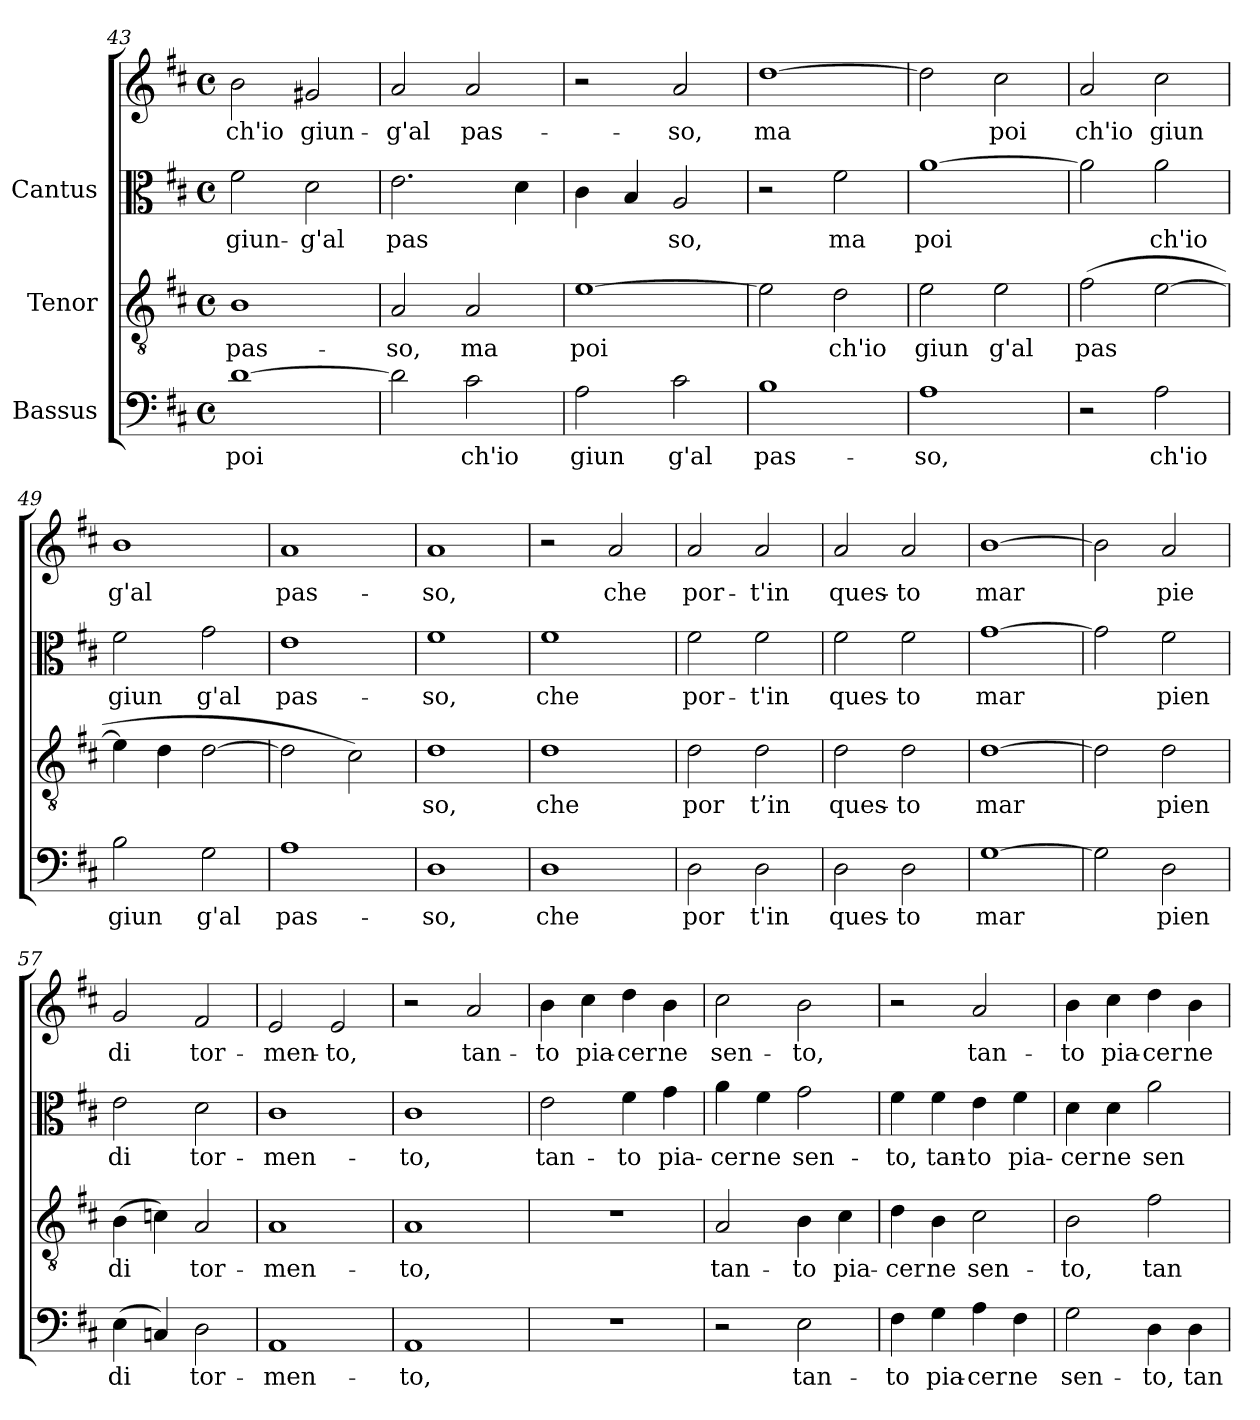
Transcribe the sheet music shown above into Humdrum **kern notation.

**kern	**text	**kern	**text	**kern	**text	**kern	**text
*part3	*part3	*part2	*part2	*part1	*part1	*part1	*part1
*staff4	*staff4	*staff3	*staff3	*staff2	*staff2	*staff1	*staff1
*I"Bassus	*	*I"Tenor	*	*I"Cantus	*	*	*
!!LO:PB:g=z
*clefF4	*	*clefGv2	*	*clefC3	*	*clefG2	*
*k[f#c#]	*	*k[f#c#]	*	*k[f#c#]	*	*k[f#c#]	*
*D:	*	*D:	*	*D:	*	*D:	*
*M4/4	*	*M4/4	*	*M4/4	*	*M4/4	*
*met(c)	*	*met(c)	*	*met(c)	*	*met(c)	*
=43	=43	=43	=43	=43	=43	=43	=43
!	!LO:LY:b:cj	!	!LO:LY:b:cj	!	!LO:LY:b:cj	!	!LO:LY:b:cj
[>1d	poi	1B	pas-	2f#\	-giun-	2b\	ch'io
!	!	!	!	!	!LO:LY:b:cj	!	!LO:LY:b:cj
.	.	.	.	2d\	-g'al	2g#X/	giun-
=44	=44	=44	=44	=44	=44	=44	=44
!	!LO:LY:b:cj	!	!LO:LY:b:cj	!	!LO:LY:b:cj	!	!LO:LY:b:cj
2d\]	.	2A/	-so,	2.e\	-pas-	2a/	g'al
!	!LO:LY:b:cj	!	!LO:LY:b:cj	!	!	!	!LO:LY:b:cj
2c#\	ch'io	2A/	ma	.	.	2a/	pas-
!	!	!	!	!	!LO:LY:b:cj	!	!
.	.	.	.	4d\	--	.	.
=45	=45	=45	=45	=45	=45	=45	=45
!	!LO:LY:b:cj	!	!LO:LY:b:cj	!	!LO:LY:b:cj	!	!
2A\	giun	[>1e	poi	4c#\	.	2r	.
!	!	!	!	!	!LO:LY:b:cj	!	!
.	.	.	.	4B/	.	.	.
!	!LO:LY:b:cj	!	!	!	!LO:LY:b:cj	!	!LO:LY:b:cj
2c#\	g'al	.	.	2A/	so,	2a/	-so,
=46	=46	=46	=46	=46	=46	=46	=46
!	!LO:LY:b:cj	!	!LO:LY:b:cj	!	!	!	!LO:LY:b:cj
1B	pas-	2e\]	.	2r	.	[>1dd	ma
!	!	!	!LO:LY:b:cj	!	!LO:LY:b:cj	!	!
.	.	2d\	ch'io	2f#\	ma	.	.
=47	=47	=47	=47	=47	=47	=47	=47
!	!LO:LY:b:cj	!	!LO:LY:b:cj	!	!LO:LY:b:cj	!	!LO:LY:b:cj
1A	-so,	2e\	giun	[>1a	poi	2dd\]	.
!	!	!	!LO:LY:b:cj	!	!	!	!LO:LY:b:cj
.	.	2e\	g'al	.	.	2cc#\	poi
=48	=48	=48	=48	=48	=48	=48	=48
!	!	!	!LO:LY:b:cj	!	!LO:LY:b:cj	!	!LO:LY:b:cj
2r	.	(>2f#\	pas-	2a\]	.	2a/	ch'io
!	!LO:LY:b:cj	!	!LO:LY:b:cj	!	!LO:LY:b:cj	!	!LO:LY:b:cj
2A\	ch'io	[>2e\	--	2a\	ch'io	2cc#\	giun
=49	=49	=49	=49	=49	=49	=49	=49
!	!LO:LY:b:cj	!	!	!	!LO:LY:b:cj	!	!LO:LY:b:cj
2B\	giun	4e\]	.	2f#\	giun	1b	g'al
.	.	4d\	.	.	.	.	.
!	!LO:LY:b:cj	!	!	!	!LO:LY:b:cj	!	!
2G\	g'al	[>2d\	.	2g\	g'al	.	.
!!LO:LB:g=z
=50	=50	=50	=50	=50	=50	=50	=50
!	!LO:LY:b:cj	!	!	!	!LO:LY:b:cj	!	!LO:LY:b:cj
1A	pas-	2d\]	.	1e	-pas-	1a	pas-
.	.	2c#\)	.	.	.	.	.
=51	=51	=51	=51	=51	=51	=51	=51
!	!LO:LY:b:cj	!	!LO:LY:b:cj	!	!LO:LY:b:cj	!	!LO:LY:b:cj
1D	-so,	1d	-so,	1f#	so,	1a	-so,
=52	=52	=52	=52	=52	=52	=52	=52
!	!LO:LY:b:cj	!	!LO:LY:b:cj	!	!LO:LY:b:cj	!	!
1D	che	1d	che	1f#	che	2r	.
!	!	!	!	!	!	!	!LO:LY:b:cj
.	.	.	.	.	.	2a/	che
=53	=53	=53	=53	=53	=53	=53	=53
!	!LO:LY:b:cj	!	!LO:LY:b:cj	!	!LO:LY:b:cj	!	!LO:LY:b:cj
2D\	por	2d\	por	2f#\	por-	2a/	por-
!	!LO:LY:b:cj	!	!LO:LY:b:cj	!	!LO:LY:b:cj	!	!LO:LY:b:cj
2D\	t'in	2d\	t’in	2f#\	-t'in	2a/	-t'in
=54	=54	=54	=54	=54	=54	=54	=54
!	!LO:LY:b:cj	!	!LO:LY:b:cj	!	!LO:LY:b:cj	!	!LO:LY:b:cj
2D\	ques-	2d\	ques-	2f#\	ques-	2a/	ques-
!	!LO:LY:b:cj	!	!LO:LY:b:cj	!	!LO:LY:b:cj	!	!LO:LY:b:cj
2D\	-to	2d\	-to	2f#\	-to	2a/	-to
=55	=55	=55	=55	=55	=55	=55	=55
!	!LO:LY:b:cj	!	!LO:LY:b:cj	!	!LO:LY:b:cj	!	!LO:LY:b:cj
[>1G	mar	[>1d	mar	[>1g	mar	[>1b	mar
=56	=56	=56	=56	=56	=56	=56	=56
!	!LO:LY:b:cj	!	!LO:LY:b:cj	!	!LO:LY:b:cj	!	!LO:LY:b:cj
2G\]	.	2d\]	.	2g\]	.	2b\]	.
!	!LO:LY:b:cj	!	!LO:LY:b:cj	!	!LO:LY:b:cj	!	!LO:LY:b:cj
2D\	pien	2d\	pien	2f#\	pien	2a/	pie
=57	=57	=57	=57	=57	=57	=57	=57
!	!LO:LY:b:cj	!	!LO:LY:b:cj	!	!LO:LY:b:cj	!	!LO:LY:b:cj
(>4E\	di	(>4B\	di	2e\	-di	2g/	di
!	!LO:LY:b:cj	!	!LO:LY:b:cj	!	!	!	!
4Cn/)	.	4cn\)	.	.	.	.	.
!	!LO:LY:b:cj	!	!LO:LY:b:cj	!	!LO:LY:b:cj	!	!LO:LY:b:cj
2D\	tor-	2A/	tor-	2d\	tor-	2f#/	tor-
!!LO:LB:g=z
=58	=58	=58	=58	=58	=58	=58	=58
!	!LO:LY:b:cj	!	!LO:LY:b:cj	!	!LO:LY:b:cj	!	!LO:LY:b:cj
1AA	-men-	1A	-men-	1c#	men-	2e/	-men-
!	!	!	!	!	!	!	!LO:LY:b:cj
.	.	.	.	.	.	2e/	-to,
=59	=59	=59	=59	=59	=59	=59	=59
!	!LO:LY:b:cj	!	!LO:LY:b:cj	!	!LO:LY:b:cj	!	!
1AA	-to,	1A	-to,	1c#	-to,	2r	.
!	!	!	!	!	!	!	!LO:LY:b:cj
.	.	.	.	.	.	2a/	-tan-
=60	=60	=60	=60	=60	=60	=60	=60
!	!	!	!	!	!LO:LY:b:cj	!	!LO:LY:b:cj
1r	.	1r	.	2e\	tan-	4b\	to
!	!	!	!	!	!	!	!LO:LY:b:cj
.	.	.	.	.	.	4cc#\	pia-
!	!	!	!	!	!LO:LY:b:cj	!	!LO:LY:b:cj
.	.	.	.	4f#\	-to	4dd\	-cer
!	!	!	!	!	!LO:LY:b:cj	!	!LO:LY:b:cj
.	.	.	.	4g\	pia-	4b\	ne
=61	=61	=61	=61	=61	=61	=61	=61
!	!	!	!LO:LY:b:cj	!	!LO:LY:b:cj	!	!LO:LY:b:cj
2r	.	2A/	tan-	4a\	cer	2cc#\	-sen-
!	!	!	!	!	!LO:LY:b:cj	!	!
.	.	.	.	4f#\	ne	.	.
!	!LO:LY:b:cj	!	!LO:LY:b:cj	!	!LO:LY:b:cj	!	!LO:LY:b:cj
2E\	tan-	4B\	-to	2g\	sen-	2b\	-to,
!	!	!	!LO:LY:b:cj	!	!	!	!
.	.	4c#\	pia-	.	.	.	.
=62	=62	=62	=62	=62	=62	=62	=62
!	!LO:LY:b:cj	!	!LO:LY:b:cj	!	!LO:LY:b:cj	!	!
4F#\	-to	4d\	-cer	4f#\	-to,	2r	.
!	!LO:LY:b:cj	!	!LO:LY:b:cj	!	!LO:LY:b:cj	!	!
4G\	pia-	4B\	ne	4f#\	tan-	.	.
!	!LO:LY:b:cj	!	!LO:LY:b:cj	!	!LO:LY:b:cj	!	!LO:LY:b:cj
4A\	-cer	2c#\	sen-	4e\	-to	2a/	-tan-
!	!LO:LY:b:cj	!	!	!	!LO:LY:b:cj	!	!
4F#\	ne	.	.	4f#\	pia-	.	.
!!LO:PB:g=z
=63	=63	=63	=63	=63	=63	=63	=63
!	!LO:LY:b:cj	!	!LO:LY:b:cj	!	!LO:LY:b:cj	!	!LO:LY:b:cj
2G\	sen-	2B\	-to,	4d\	cer	4b\	-to
!	!	!	!	!	!LO:LY:b:cj	!	!LO:LY:b:cj
.	.	.	.	4d\	ne	4cc#\	pia-
!	!LO:LY:b:cj	!	!LO:LY:b:cj	!	!LO:LY:b:cj	!	!LO:LY:b:cj
4D\	-to,	2f#\	tan-	2a\	sen-	4dd\	-cer
!	!LO:LY:b:cj	!	!	!	!	!	!LO:LY:b:cj
4D\	tan-	.	.	.	.	4b\	ne
=	=	=	=	=	=	=	=
*-	*-	*-	*-	*-	*-	*-	*-
